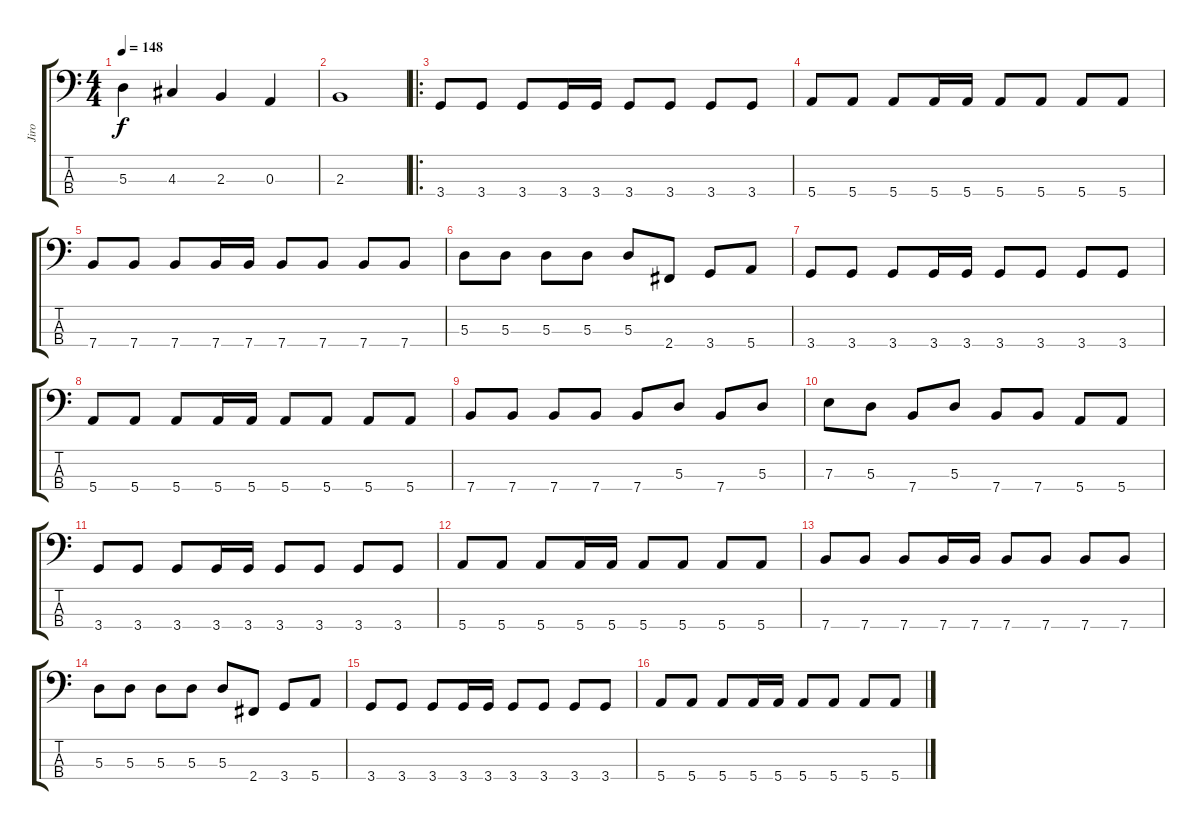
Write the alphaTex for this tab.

\track ("Jiro" "Jiro") {instrument electricbasspick}
\staff {score tabs}
\tuning (G2 D2 A1 E1) {hide}
\ts (4 4)
\tempo 148
\clef f4
\ks c
5.3.4{dy f} 4.3.4 2.3.4 0.3.4 |
2.3.1 |
\ro
3.4.8 3.4.8 3.4.8 3.4.16 3.4.16 3.4.8 3.4.8 3.4.8 3.4.8 |
5.4.8 5.4.8 5.4.8 5.4.16 5.4.16 5.4.8 5.4.8 5.4.8 5.4.8 |
7.4.8 7.4.8 7.4.8 7.4.16 7.4.16 7.4.8 7.4.8 7.4.8 7.4.8 |
5.3.8 5.3.8 5.3.8 5.3.8 5.3.8 2.4.8 3.4.8 5.4.8 |
3.4.8 3.4.8 3.4.8 3.4.16 3.4.16 3.4.8 3.4.8 3.4.8 3.4.8 |
5.4.8 5.4.8 5.4.8 5.4.16 5.4.16 5.4.8 5.4.8 5.4.8 5.4.8 |
7.4.8 7.4.8 7.4.8 7.4.8 7.4.8 5.3.8 7.4.8 5.3.8 |
7.3.8 5.3.8 7.4.8 5.3.8 7.4.8 7.4.8 5.4.8 5.4.8 |
3.4.8 3.4.8 3.4.8 3.4.16 3.4.16 3.4.8 3.4.8 3.4.8 3.4.8 |
5.4.8 5.4.8 5.4.8 5.4.16 5.4.16 5.4.8 5.4.8 5.4.8 5.4.8 |
7.4.8 7.4.8 7.4.8 7.4.16 7.4.16 7.4.8 7.4.8 7.4.8 7.4.8 |
5.3.8 5.3.8 5.3.8 5.3.8 5.3.8 2.4.8 3.4.8 5.4.8 |
3.4.8 3.4.8 3.4.8 3.4.16 3.4.16 3.4.8 3.4.8 3.4.8 3.4.8 |
5.4.8 5.4.8 5.4.8 5.4.16 5.4.16 5.4.8 5.4.8 5.4.8 5.4.8
